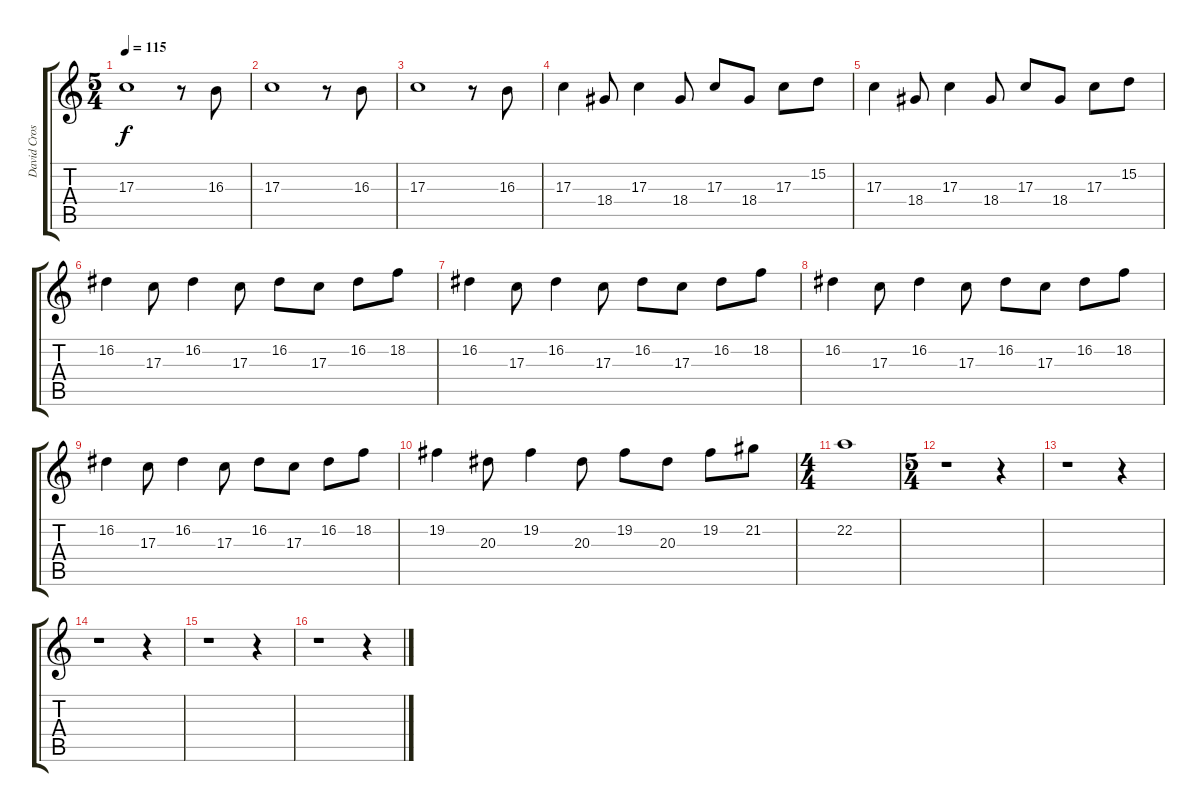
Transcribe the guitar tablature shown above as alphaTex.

\track ("David Cross (violin)" "David Cros") {instrument violin}
\staff {score tabs}
\tuning (E4 B3 G3 D3 A2 E2) {hide}
\ts (5 4)
\tempo 115
\clef g2
\ks c
17.3.1{dy f} r.8 16.3.8 |
17.3.1 r.8 16.3.8 |
17.3.1 r.8 16.3.8 |
17.3.4 18.4.8 17.3.4 18.4.8 17.3.8 18.4.8 17.3.8 15.2.8 |
17.3.4 18.4.8 17.3.4 18.4.8 17.3.8 18.4.8 17.3.8 15.2.8 |
16.2.4 17.3.8 16.2.4 17.3.8 16.2.8 17.3.8 16.2.8 18.2.8 |
16.2.4 17.3.8 16.2.4 17.3.8 16.2.8 17.3.8 16.2.8 18.2.8 |
16.2.4 17.3.8 16.2.4 17.3.8 16.2.8 17.3.8 16.2.8 18.2.8 |
16.2.4 17.3.8 16.2.4 17.3.8 16.2.8 17.3.8 16.2.8 18.2.8 |
19.2.4 20.3.8 19.2.4 20.3.8 19.2.8 20.3.8 19.2.8 21.2.8 |
\ts (4 4)
22.2.1{volume 14} |
\ts (5 4)
r.1 r.4 |
r.1 r.4 |
r.1 r.4 |
r.1 r.4 |
r.1 r.4
